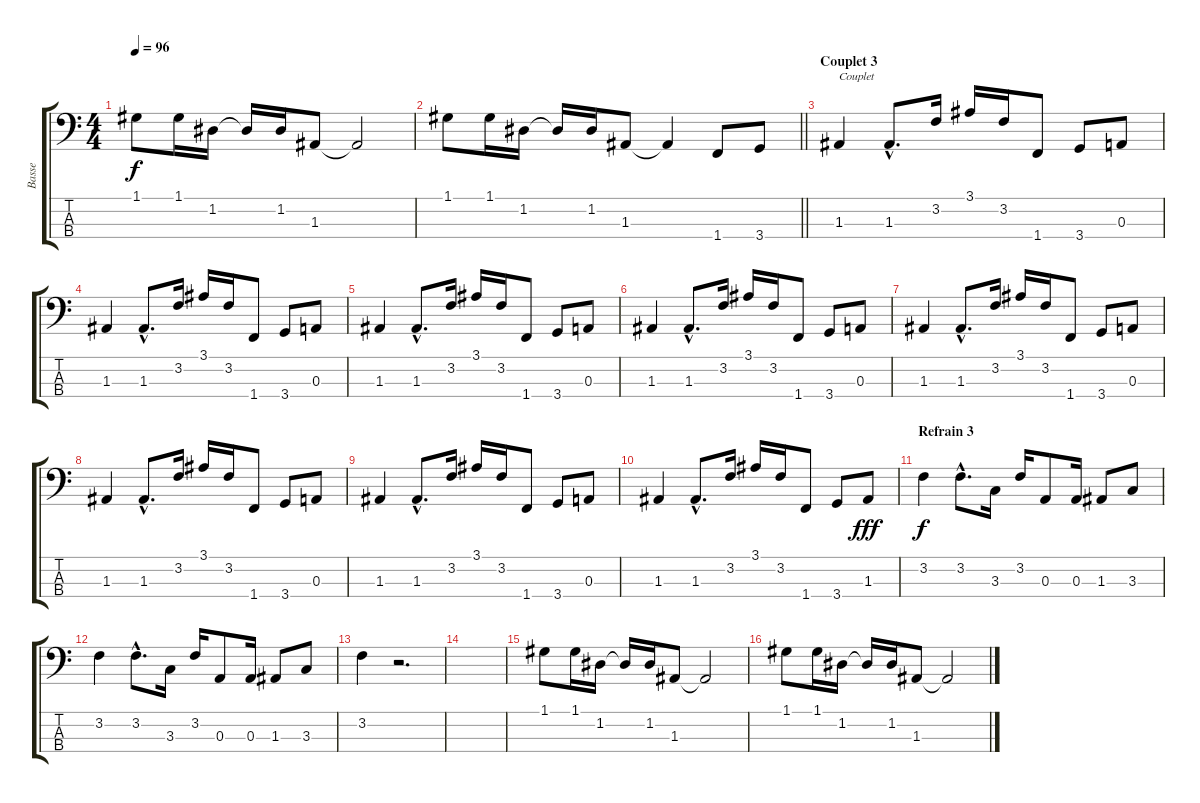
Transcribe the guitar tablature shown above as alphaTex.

\track ("Basse" "Basse") {instrument electricbassfinger}
\staff {score tabs}
\tuning (G2 D2 A1 E1) {hide}
\ts (4 4)
\tempo 96
\clef f4
\ks c
1.1.8{dy f} 1.1.16 1.2.16 1.2{t}.16 1.2.16 1.3.8 1.3{t}.2 |
\barLineRight lightlight
1.1.8 1.1.16 1.2.16 1.2{t}.16 1.2.16 1.3.8 1.3{t}.4 1.4.8 3.4.8 |
\section ("" "Couplet 3")
1.3.4{txt "Couplet"} 1.3{hac}.8{d} 3.2.16 3.1.16 3.2.16 1.4.8 3.4.8 0.3.8 |
1.3.4 1.3{hac}.8{d} 3.2.16 3.1.16 3.2.16 1.4.8 3.4.8 0.3.8 |
1.3.4 1.3{hac}.8{d} 3.2.16 3.1.16 3.2.16 1.4.8 3.4.8 0.3.8 |
1.3.4 1.3{hac}.8{d} 3.2.16 3.1.16 3.2.16 1.4.8 3.4.8 0.3.8 |
1.3.4 1.3{hac}.8{d} 3.2.16 3.1.16 3.2.16 1.4.8 3.4.8 0.3.8 |
1.3.4 1.3{hac}.8{d} 3.2.16 3.1.16 3.2.16 1.4.8 3.4.8 0.3.8 |
1.3.4 1.3{hac}.8{d} 3.2.16 3.1.16 3.2.16 1.4.8 3.4.8 0.3.8 |
1.3.4 1.3{hac}.8{d} 3.2.16 3.1.16 3.2.16 1.4.8 3.4.8 1.3.8{dy fff} |
\section ("" "Refrain 3")
3.2.4{dy f} 3.2{hac}.8{d} 3.3.16 3.2.16 0.3.8 0.3.16 1.3.8 3.3.8 |
3.2.4 3.2{hac}.8{d} 3.3.16 3.2.16 0.3.8 0.3.16 1.3.8 3.3.8 |
3.2.4 r.2{d} |
|
1.1.8 1.1.16 1.2.16 1.2{t}.16 1.2.16 1.3.8 1.3{t}.2 |
1.1.8 1.1.16 1.2.16 1.2{t}.16 1.2.16 1.3.8 1.3{t}.2
